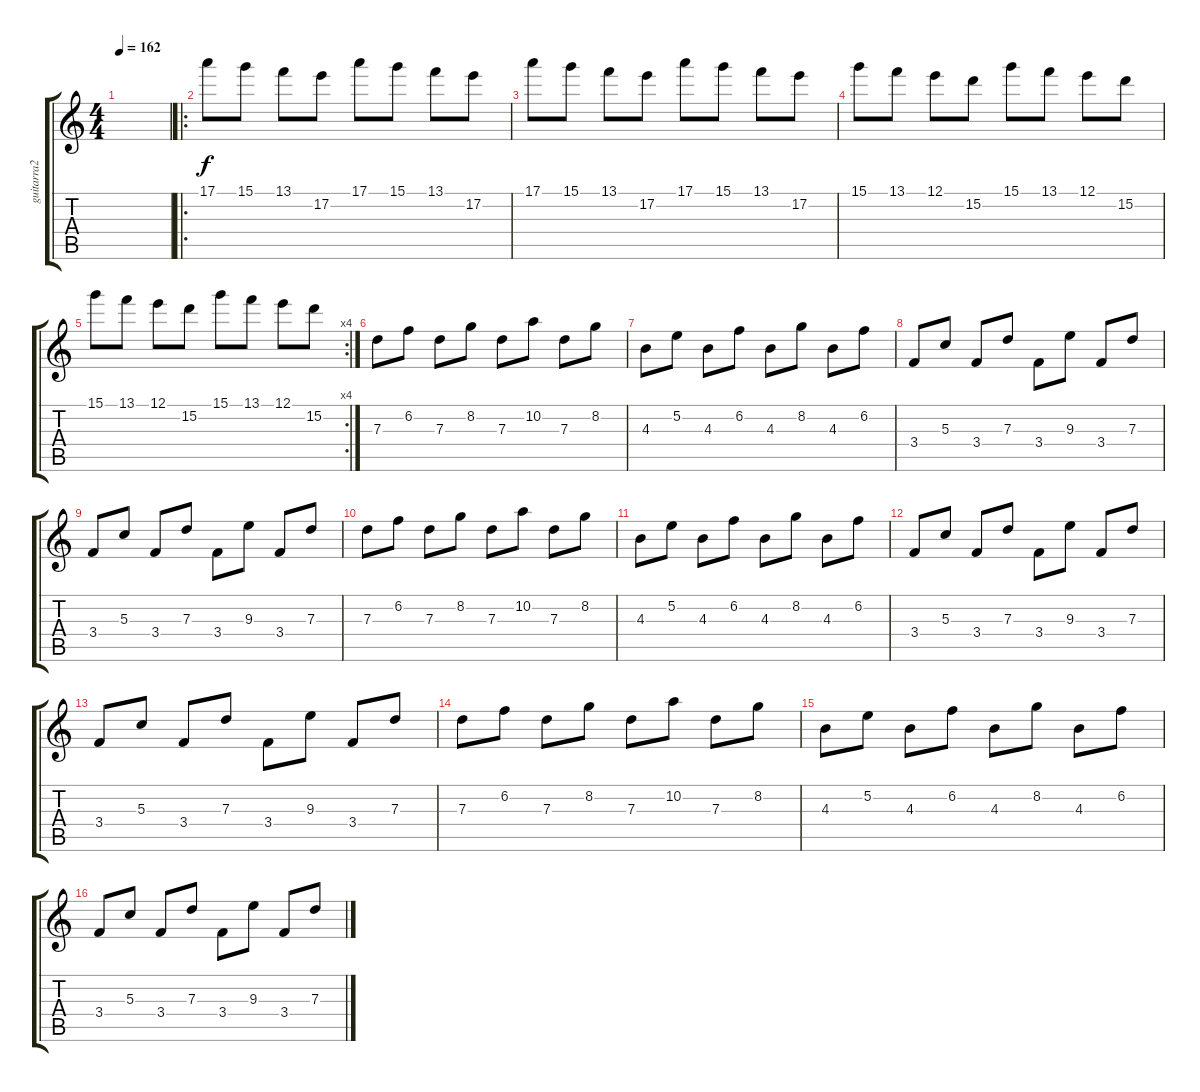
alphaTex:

\track ("guitarra2" "guitarra2") {instrument overdrivenguitar}
\staff {score tabs}
\tuning (E4 B3 G3 D3 A2 E2) {hide}
\ts (4 4)
\tempo 162
\clef g2
\ks c
|
\ro
17.1.8 15.1.8 13.1.8 17.2.8 17.1.8 15.1.8 13.1.8 17.2.8 |
17.1.8 15.1.8 13.1.8 17.2.8 17.1.8 15.1.8 13.1.8 17.2.8 |
15.1.8 13.1.8 12.1.8 15.2.8 15.1.8 13.1.8 12.1.8 15.2.8 |
\rc 4
15.1.8 13.1.8 12.1.8 15.2.8 15.1.8 13.1.8 12.1.8 15.2.8 |
7.3.8 6.2.8 7.3.8 8.2.8 7.3.8 10.2.8 7.3.8 8.2.8 |
4.3.8 5.2.8 4.3.8 6.2.8 4.3.8 8.2.8 4.3.8 6.2.8 |
3.4.8 5.3.8 3.4.8 7.3.8 3.4.8 9.3.8 3.4.8 7.3.8 |
3.4.8 5.3.8 3.4.8 7.3.8 3.4.8 9.3.8 3.4.8 7.3.8 |
7.3.8 6.2.8 7.3.8 8.2.8 7.3.8 10.2.8 7.3.8 8.2.8 |
4.3.8 5.2.8 4.3.8 6.2.8 4.3.8 8.2.8 4.3.8 6.2.8 |
3.4.8 5.3.8 3.4.8 7.3.8 3.4.8 9.3.8 3.4.8 7.3.8 |
3.4.8 5.3.8 3.4.8 7.3.8 3.4.8 9.3.8 3.4.8 7.3.8 |
7.3.8 6.2.8 7.3.8 8.2.8 7.3.8 10.2.8 7.3.8 8.2.8 |
4.3.8 5.2.8 4.3.8 6.2.8 4.3.8 8.2.8 4.3.8 6.2.8 |
3.4.8 5.3.8 3.4.8 7.3.8 3.4.8 9.3.8 3.4.8 7.3.8
